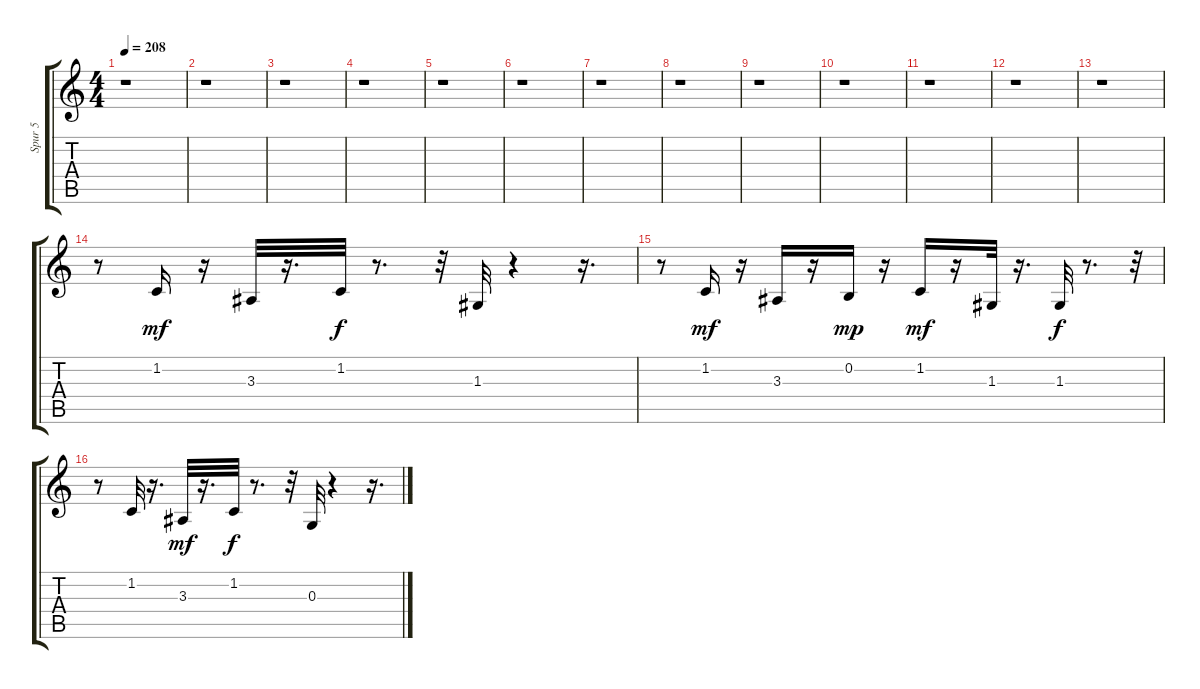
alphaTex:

\track ("Spur 5" "Spur 5") {instrument acousticgrandpiano}
\staff {score tabs}
\tuning (E4 B3 G3 D3 A2 E2) {hide}
\ts (4 4)
\tempo 208
\clef g2
\ks c
r.1{dy mp} |
r.1 |
r.1 |
r.1 |
r.1 |
r.1 |
r.1 |
r.1 |
r.1 |
r.1 |
r.1 |
r.1 |
r.1 |
r.8 1.2.16{dy mf balance 5 instrument banjo} r.16 3.3.32 r.16{d} 1.2.32{dy f} r.8{d} r.32 1.3.32 r.4 r.16{d} |
r.8 1.2.16{dy mf} r.16 3.3.16 r.16 0.2.16{dy mp} r.16 1.2.16{dy mf} r.16 1.3.32 r.16{d} 1.3.32{dy f} r.8{d} r.32 |
r.8 1.2.32 r.16{d} 3.3.32{dy mf} r.16{d} 1.2.32{dy f} r.8{d} r.32 0.3.32 r.4 r.16{d}
